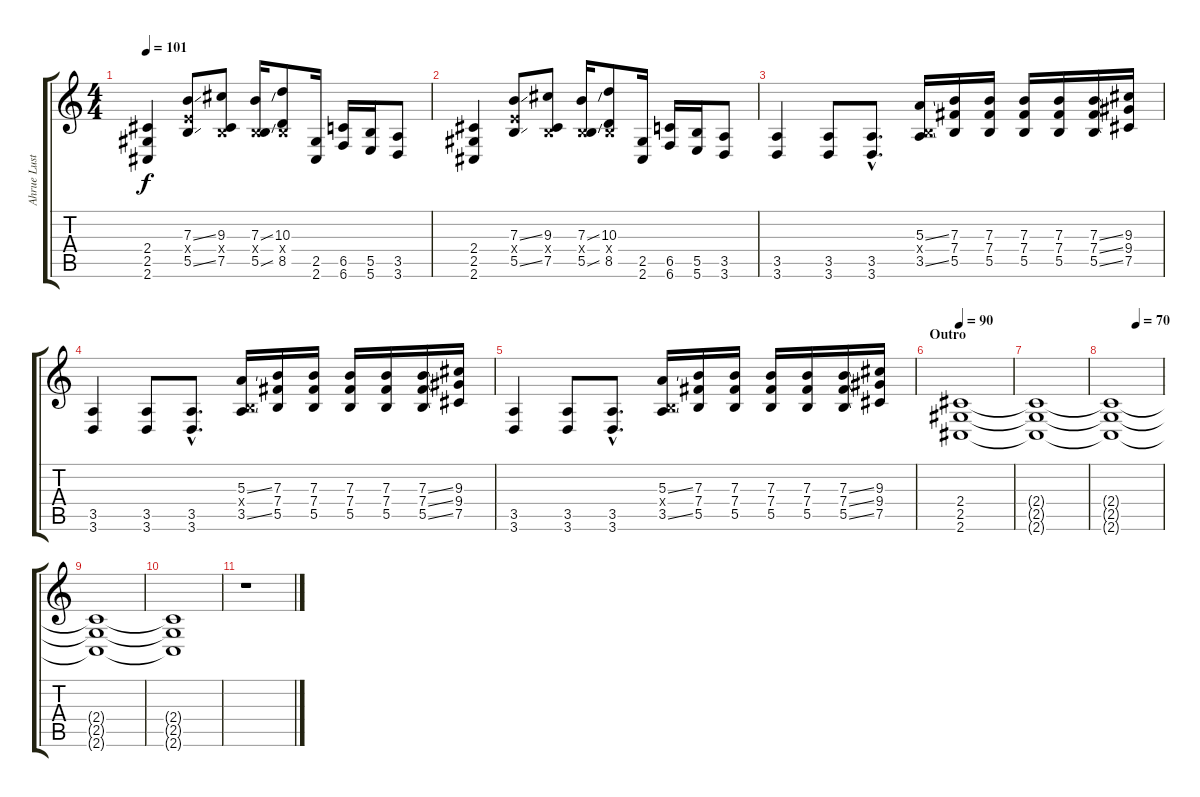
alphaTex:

\track ("Ahrue Luster" "Ahrue Lust") {instrument overdrivenguitar}
\staff {score tabs}
\tuning (Db4 Ab3 E3 B2 Gb2 B1) {hide}
\ts (4 4)
\tempo 101
\clef g2
\ks c
(2.4 2.5 2.6).4{dy f} (7.3{ss} 5.4{x} 5.5{ss}).8 (9.3 0.4{x} 7.5).8 (7.3{ss} 0.4{x} 5.5{ss}).16 (10.3 0.4{x} 8.5).8 (2.5 2.6).16 (6.5 6.6).16 (5.5 5.6).16 (3.5 3.6).8 |
(2.4 2.5 2.6).4 (7.3{ss} 5.4{x} 5.5{ss}).8 (9.3 0.4{x} 7.5).8 (7.3{ss} 0.4{x} 5.5{ss}).16 (10.3 0.4{x} 8.5).8 (2.5 2.6).16 (6.5 6.6).16 (5.5 5.6).16 (3.5 3.6).8 |
(3.5 3.6).4 (3.5 3.6).8 (3.5{hac} 3.6{hac}).8{d} (5.3{ss} 0.4{x} 3.5{ss}).16 (7.3 7.4 5.5).16 (7.3 7.4 5.5).16 (7.3 7.4 5.5).16 (7.3 7.4 5.5).16 (7.3{ss} 7.4{ss} 5.5{ss}).16 (9.3 9.4 7.5).16 |
(3.5 3.6).4 (3.5 3.6).8 (3.5{hac} 3.6{hac}).8{d} (5.3{ss} 0.4{x} 3.5{ss}).16 (7.3 7.4 5.5).16 (7.3 7.4 5.5).16 (7.3 7.4 5.5).16 (7.3 7.4 5.5).16 (7.3{ss} 7.4{ss} 5.5{ss}).16 (9.3 9.4 7.5).16 |
(3.5 3.6).4 (3.5 3.6).8 (3.5{hac} 3.6{hac}).8{d} (5.3{ss} 0.4{x} 3.5{ss}).16 (7.3 7.4 5.5).16 (7.3 7.4 5.5).16 (7.3 7.4 5.5).16 (7.3 7.4 5.5).16 (7.3{ss} 7.4{ss} 5.5{ss}).16 (9.3 9.4 7.5).16 |
\section ("" "Outro")
\tempo 90
(2.4 2.5 2.6).1{volume 0} |
(2.4{t} 2.5{t} 2.6{t}).1 |
\tempo (70 0.5)
(2.4{t} 2.5{t} 2.6{t}).1 |
(2.4{t} 2.5{t} 2.6{t}).1 |
(2.4{t} 2.5{t} 2.6{t}).1 |
r.1
